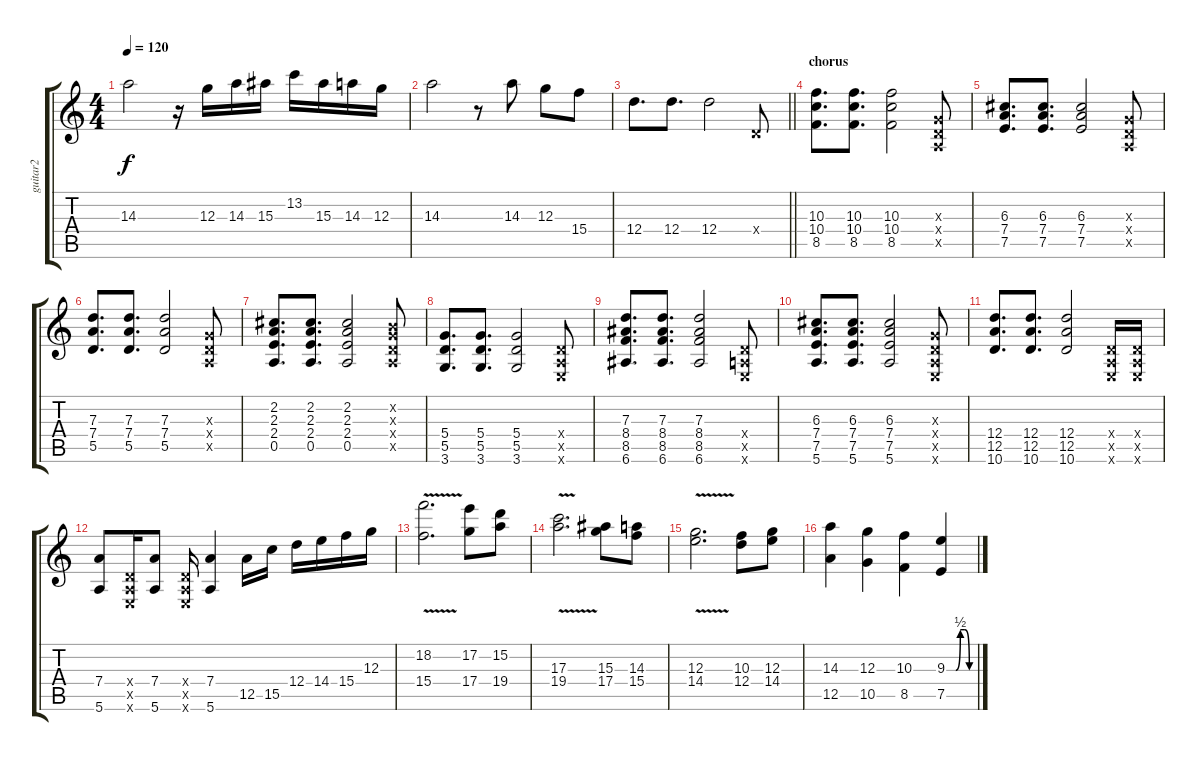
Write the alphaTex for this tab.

\track ("guitar2" "guitar2") {instrument overdrivenguitar}
\staff {score tabs}
\tuning (E4 B3 G3 D3 A2 E2) {hide}
\ts (4 4)
\tempo 120
\clef g2
\ks c
14.3.2{dy f} r.16 12.3.16 14.3.16 15.3.16 13.2.16 15.3.16 14.3.16 12.3.16 |
14.3.2 r.8 14.3.8 12.3.8 15.4.8 |
\barLineRight lightlight
12.4.8{d} 12.4.8{d} 12.4.2 0.4{x}.8 |
\section ("" "chorus")
(10.3 10.4 8.5).8{d} (10.3 10.4 8.5).8{d} (10.3 10.4 8.5).2 (0.3{x} 0.4{x} 0.5{x}).8 |
(6.3 7.4 7.5).8{d} (6.3 7.4 7.5).8{d} (6.3 7.4 7.5).2 (0.3{x} 0.4{x} 0.5{x}).8 |
(7.3 7.4 5.5).8{d} (7.3 7.4 5.5).8{d} (7.3 7.4 5.5).2 (0.3{x} 0.4{x} 0.5{x}).8 |
(2.2 2.3 2.4 0.5).8{d} (2.2 2.3 2.4 0.5).8{d} (2.2 2.3 2.4 0.5).2 (0.2{x} 0.3{x} 0.4{x} 0.5{x}).8 |
(5.4 5.5 3.6).8{d} (5.4 5.5 3.6).8{d} (5.4 5.5 3.6).2 (0.4{x} 0.5{x} 0.6{x}).8 |
(7.3 8.4 8.5 6.6).8{d} (7.3 8.4 8.5 6.6).8{d} (7.3 8.4 8.5 6.6).2 (0.4{x} 0.5{x} 0.6{x}).8 |
(6.3 7.4 7.5 5.6).8{d} (6.3 7.4 7.5 5.6).8{d} (6.3 7.4 7.5 5.6).2 (0.3{x} 0.4{x} 0.5{x} 0.6{x}).8 |
(12.4 12.5 10.6).8{d} (12.4 12.5 10.6).8{d} (12.4 12.5 10.6).2 (0.4{x} 0.5{x} 0.6{x}).16 (0.4{x} 0.5{x} 0.6{x}).16 |
(7.4 5.6).8 (0.4{x} 0.5{x} 0.6{x}).16 (7.4 5.6).8 (0.4{x} 0.5{x} 0.6{x}).16 (7.4 5.6).4 12.5.16 15.5.16 12.4.16 14.4.16 15.4.16 12.3.16 |
(18.2{v} 15.4{v}).2{d} (17.2 17.4).8 (15.2 19.4).8 |
(17.3{v} 19.4{v}).2{d} (15.3 17.4).8 (14.3 15.4).8 |
(12.3{v} 14.4{v}).2{d} (10.3 12.4).8 (12.3 14.4).8 |
(14.3 12.5).4 (12.3 10.5).4 (10.3 8.5).4 (9.3{be (custom 0 0 10 0 20 0 30 2 40 2 50 0 60 0)} 7.5).4
